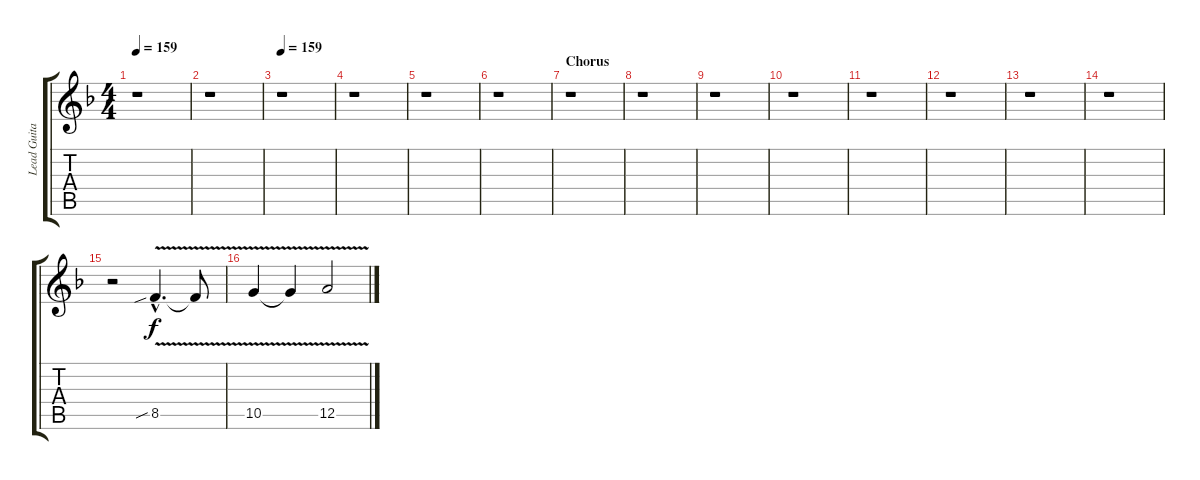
\track ("Lead Guitar" "Lead Guita") {instrument overdrivenguitar}
\staff {score tabs}
\tuning (E4 B3 G3 D3 A2 D2) {hide}
\ts (4 4)
\tempo 159
\clef g2
\ks f
r.1{dy f} |
r.1 |
\tempo 159
r.1 |
r.1 |
r.1 |
r.1 |
\section ("" "Chorus")
r.1 |
r.1 |
r.1 |
r.1 |
r.1 |
r.1 |
r.1 |
r.1 |
r.2 8.5{v sib hac}.4{d} 8.5{t}.8 |
10.5{v}.4 10.5{t}.4 12.5{v}.2
